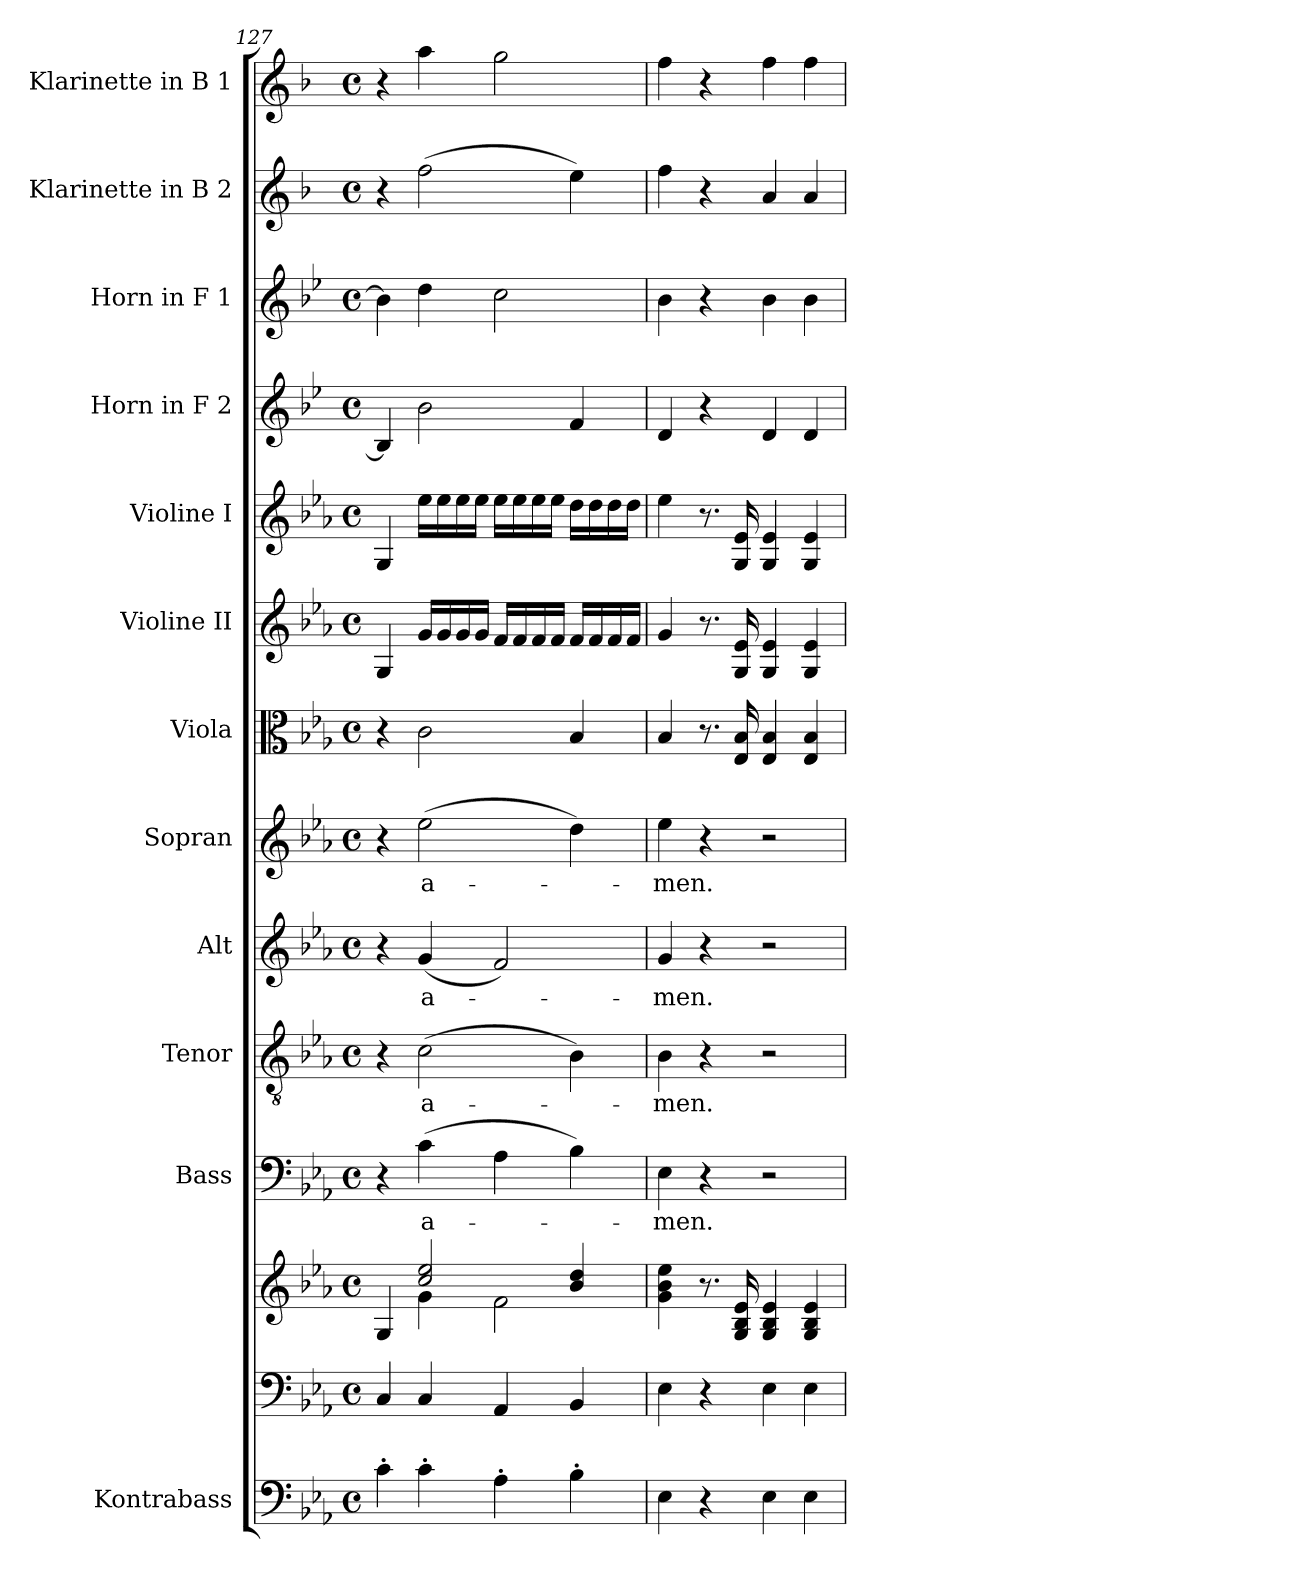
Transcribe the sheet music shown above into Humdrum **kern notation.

**kern	**kern	**kern	**kern	**text	**kern	**text	**kern	**text	**kern	**text	**kern	**kern	**kern	**kern	**kern	**kern	**kern
*part13	*part12	*part12	*part11	*part11	*part10	*part10	*part9	*part9	*part8	*part8	*part7	*part6	*part5	*part4	*part3	*part2	*part1
*staff14	*staff13	*staff12	*staff11	*staff11	*staff10	*staff10	*staff9	*staff9	*staff8	*staff8	*staff7	*staff6	*staff5	*staff4	*staff3	*staff2	*staff1
*I"Kontrabass	*	*	*I"Bass	*	*I"Tenor	*	*I"Alt	*	*I"Sopran	*	*I"Viola	*I"Violine II	*I"Violine I	*I"Horn in F 2	*I"Horn in F 1	*I"Klarinette in B 2	*I"Klarinette in B 1
*I'Kb.	*	*	*I'B	*	*I'T	*	*I'A	*	*I'S	*	*I'Vla.	*I'Vl. II	*I'Vl. I	*I'Hrn. 2	*I'Hrn. 1	*	*
*clefF4	*clefF4	*clefG2	*clefF4	*	*clefGv2	*	*clefG2	*	*clefG2	*	*clefC3	*clefG2	*clefG2	*clefG2	*clefG2	*clefG2	*clefG2
*ITrd7c12	*	*	*	*	*	*	*	*	*	*	*	*	*	*ITrd4c7	*ITrd4c7	*ITrd1c2	*ITrd1c2
*k[b-e-a-]	*k[b-e-a-]	*k[b-e-a-]	*k[b-e-a-]	*	*k[b-e-a-]	*	*k[b-e-a-]	*	*k[b-e-a-]	*	*k[b-e-a-]	*k[b-e-a-]	*k[b-e-a-]	*k[b-e-a-]	*k[b-e-a-]	*k[b-e-a-]	*k[b-e-a-]
*E-:	*E-:	*E-:	*E-:	*	*E-:	*	*E-:	*	*E-:	*	*E-:	*E-:	*E-:	*E-:	*E-:	*E-:	*E-:
*M4/4	*M4/4	*M4/4	*M4/4	*	*M4/4	*	*M4/4	*	*M4/4	*	*M4/4	*M4/4	*M4/4	*M4/4	*M4/4	*M4/4	*M4/4
*met(c)	*met(c)	*met(c)	*met(c)	*	*met(c)	*	*met(c)	*	*met(c)	*	*met(c)	*met(c)	*met(c)	*met(c)	*met(c)	*met(c)	*met(c)
=127	=127	=127	=127	=127	=127	=127	=127	=127	=127	=127	=127	=127	=127	=127	=127	=127	=127
*	*	*^	*	*	*	*	*	*	*	*	*	*	*	*	*	*	*
4C'>\	4C/	4G/	4ryy	4r	.	4r	.	4r	.	4r	.	4r	4G/	4G/	4E-/]	4e-\]	4r	4r
!	!	!	!	!	!LO:LY:b	!	!LO:LY:b	!	!LO:LY:b	!	!LO:LY:b	!	!	!	!	!	!	!
4C'>\	4C/	2cc/ 2ee-/	4g\	(>4c\	a-	(>2c\	a-	(<4g/	a-	(>2ee-\	a-	2c\	16g/LL	16ee-\LL	2e-\	4g\	(>2ee-\	4gg\
.	.	.	.	.	.	.	.	.	.	.	.	.	16g/	16ee-\	.	.	.	.
.	.	.	.	.	.	.	.	.	.	.	.	.	16g/	16ee-\	.	.	.	.
.	.	.	.	.	.	.	.	.	.	.	.	.	16g/JJ	16ee-\JJ	.	.	.	.
4AA-'>\	4AA-/	.	2f\	4A-\	.	.	.	2f/)	.	.	.	.	16f/LL	16ee-\LL	.	2f\	.	2ff\
.	.	.	.	.	.	.	.	.	.	.	.	.	16f/	16ee-\	.	.	.	.
.	.	.	.	.	.	.	.	.	.	.	.	.	16f/	16ee-\	.	.	.	.
.	.	.	.	.	.	.	.	.	.	.	.	.	16f/JJ	16ee-\JJ	.	.	.	.
4BB-'>\	4BB-/	4b-/ 4dd/	.	4B-\)	.	4B-\)	.	.	.	4dd\)	.	4B-/	16f/LL	16dd\LL	4B-/	.	4dd\)	.
.	.	.	.	.	.	.	.	.	.	.	.	.	16f/	16dd\	.	.	.	.
.	.	.	.	.	.	.	.	.	.	.	.	.	16f/	16dd\	.	.	.	.
.	.	.	.	.	.	.	.	.	.	.	.	.	16f/JJ	16dd\JJ	.	.	.	.
*	*	*v	*v	*	*	*	*	*	*	*	*	*	*	*	*	*	*	*
=128	=128	=128	=128	=128	=128	=128	=128	=128	=128	=128	=128	=128	=128	=128	=128	=128	=128
!	!	!	!	!LO:LY:b	!	!LO:LY:b	!	!LO:LY:b	!	!LO:LY:b	!	!	!	!	!	!	!
4EE-\	4E-\	4g\ 4b-\ 4ee-\	4E-\	-men.	4B-\	-men.	4g/	-men.	4ee-\	-men.	4B-/	4g/	4ee-\	4G/	4e-\	4ee-\	4ee-\
4r	4r	8.r	4r	.	4r	.	4r	.	4r	.	8.r	8.r	8.r	4r	4r	4r	4r
.	.	16G/ 16B-/ 16e-/	.	.	.	.	.	.	.	.	16E-/ 16B-/	16G/ 16e-/	16G/ 16e-/	.	.	.	.
4EE-\	4E-\	4G/ 4B-/ 4e-/	2r	.	2r	.	2r	.	2r	.	4E-/ 4B-/	4G/ 4e-/	4G/ 4e-/	4G/	4e-\	4g/	4ee-\
4EE-\	4E-\	4G/ 4B-/ 4e-/	.	.	.	.	.	.	.	.	4E-/ 4B-/	4G/ 4e-/	4G/ 4e-/	4G/	4e-\	4g/	4ee-\
=	=	=	=	=	=	=	=	=	=	=	=	=	=	=	=	=	=
*-	*-	*-	*-	*-	*-	*-	*-	*-	*-	*-	*-	*-	*-	*-	*-	*-	*-
